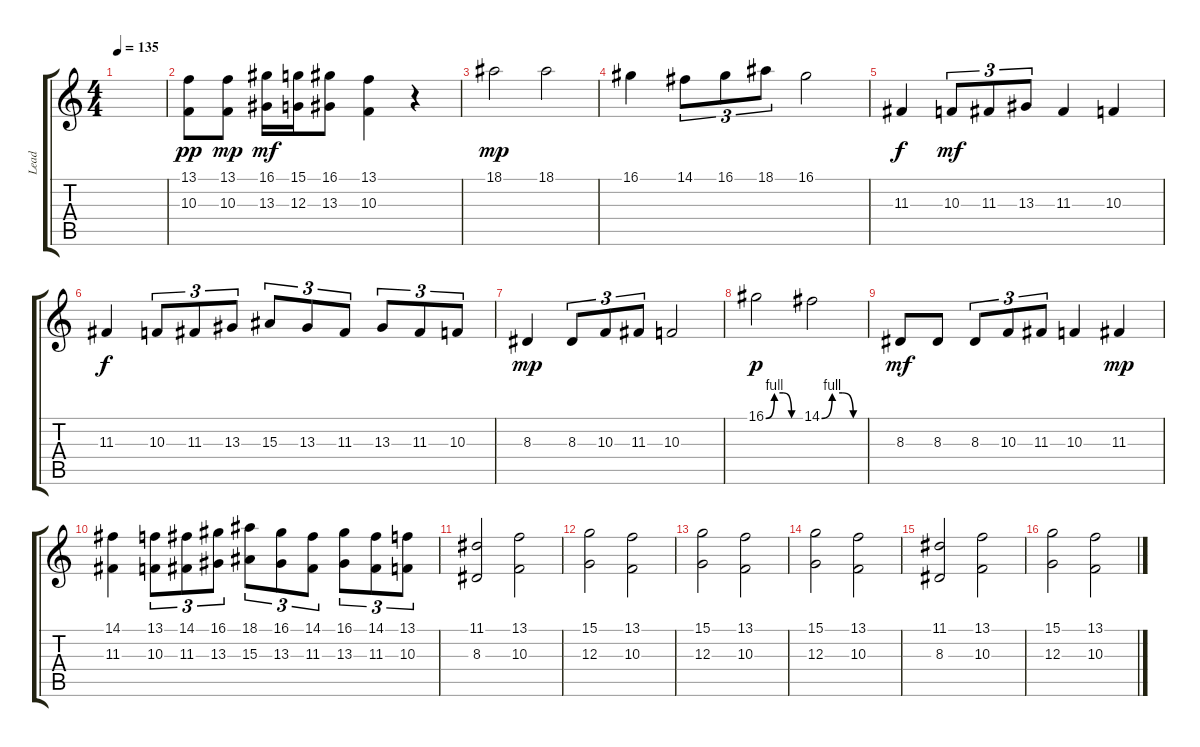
\track ("Lead" "Lead") {instrument violin}
\staff {score tabs}
\tuning (E4 B3 G3 D3 A2 E2) {hide}
\ts (4 4)
\tempo 135
\clef g2
\ks c
|
(13.1 10.3).8{dy pp} (13.1 10.3).8{dy mp} (16.1 13.3).16{dy mf} (15.1 12.3).16 (16.1 13.3).8 (13.1 10.3).4 r.4 |
18.1.2{dy mp} 18.1.2 |
16.1.4 14.1.8{tu (3 2)} 16.1.8{tu (3 2)} 18.1.8{tu (3 2)} 16.1.2 |
11.3.4{dy f} 10.3.8{tu (3 2) dy mf} 11.3.8{tu (3 2)} 13.3.8{tu (3 2)} 11.3.4 10.3.4 |
11.3.4{dy f} 10.3.8{tu (3 2)} 11.3.8{tu (3 2)} 13.3.8{tu (3 2)} 15.3.8{tu (3 2)} 13.3.8{tu (3 2)} 11.3.8{tu (3 2)} 13.3.8{tu (3 2)} 11.3.8{tu (3 2)} 10.3.8{tu (3 2)} |
8.3.4{dy mp} 8.3.8{tu (3 2)} 10.3.8{tu (3 2)} 11.3.8{tu (3 2)} 10.3.2 |
16.1{be (custom 0 0 15 4 30 4 45 0 60 0)}.2{dy p} 14.1{be (custom 0 0 15 4 30 4 45 0 60 0)}.2 |
8.3.8{dy mf} 8.3.8 8.3.8{tu (3 2)} 10.3.8{tu (3 2)} 11.3.8{tu (3 2)} 10.3.4 11.3.4{dy mp} |
(14.1 11.3).4 (13.1 10.3).8{tu (3 2)} (14.1 11.3).8{tu (3 2)} (16.1 13.3).8{tu (3 2)} (18.1 15.3).8{tu (3 2)} (16.1 13.3).8{tu (3 2)} (14.1 11.3).8{tu (3 2)} (16.1 13.3).8{tu (3 2)} (14.1 11.3).8{tu (3 2)} (13.1 10.3).8{tu (3 2)} |
(11.1 8.3).2 (13.1 10.3).2 |
(15.1 12.3).2 (13.1 10.3).2 |
(15.1 12.3).2 (13.1 10.3).2 |
(15.1 12.3).2 (13.1 10.3).2 |
(11.1 8.3).2 (13.1 10.3).2 |
(15.1 12.3).2 (13.1 10.3).2
